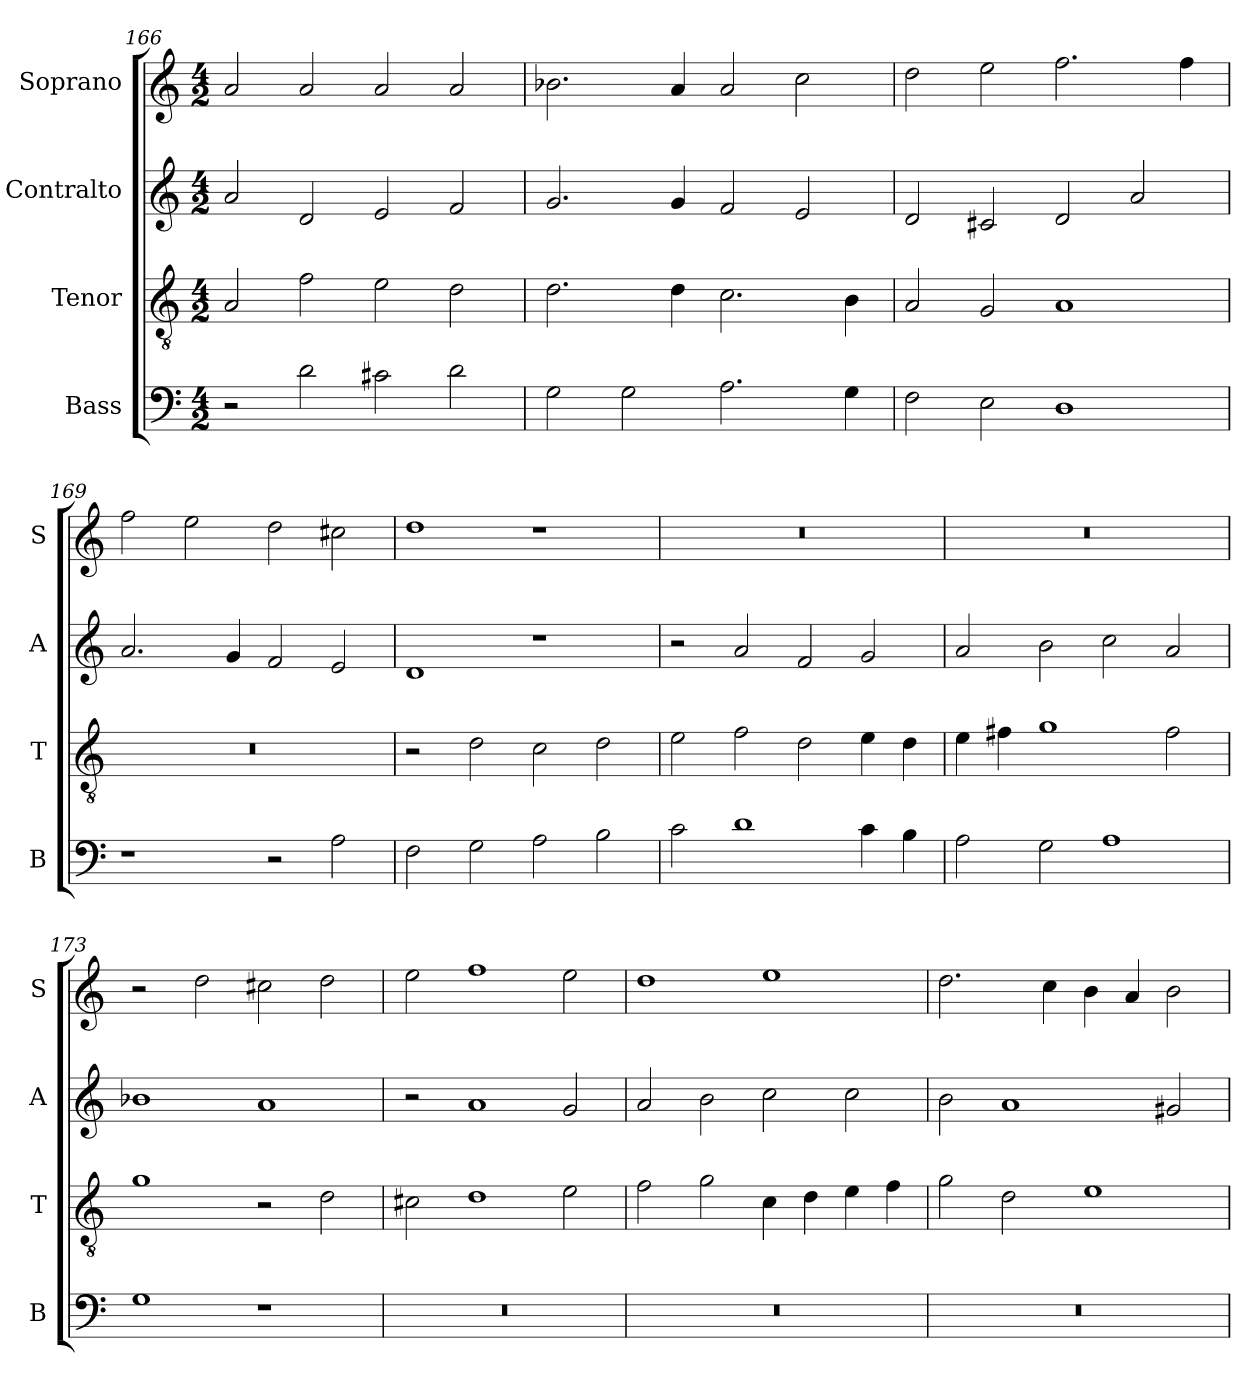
**kern	**kern	**kern	**kern
*part4	*part3	*part2	*part1
*staff4	*staff3	*staff2	*staff1
*I"Bass	*I"Tenor	*I"Contralto	*I"Soprano
*I'B	*I'T	*I'A	*I'S
*clefF4	*clefGv2	*clefG2	*clefG2
*k[]	*k[]	*k[]	*k[]
*D:dor	*D:dor	*D:dor	*D:dor
*M4/2	*M4/2	*M4/2	*M4/2
=166	=166	=166	=166
2r	2A	2a	2a
2d	2f	2d	2a
2c#X	2e	2e	2a
2d	2d	2f	2a
=167	=167	=167	=167
2G	2.d	2.g	2.b-X
2G	.	.	.
.	4d	4g	4a
2.A	2.c	2f	2a
.	.	2e	2cc
4G	4B	.	.
=168	=168	=168	=168
2F	2A	2d	2dd
2E	2G	2c#X	2ee
1D	1A	2d	2.ff
.	.	2a	.
.	.	.	4ff
=169	=169	=169	=169
1r	0r	2.a	2ff
.	.	.	2ee
.	.	4g	.
2r	.	2f	2dd
2A	.	2e	2cc#X
=170	=170	=170	=170
2F	2r	1d	1dd
2G	2d	.	.
2A	2c	1r	1r
2B	2d	.	.
=171	=171	=171	=171
2c	2e	2r	0r
1d	2f	2a	.
.	2d	2f	.
4c	4e	2g	.
4B	4d	.	.
=172	=172	=172	=172
2A	4e	2a	0r
.	4f#X	.	.
2G	1g	2b	.
1A	.	2cc	.
.	2f#	2a	.
=173	=173	=173	=173
1G	1g	1b-X	2r
.	.	.	2dd
1r	2r	1a	2cc#X
.	2d	.	2dd
=174	=174	=174	=174
0r	2c#X	2r	2ee
.	1d	1a	1ff
.	2e	2g	2ee
=175	=175	=175	=175
0r	2f	2a	1dd
.	2g	2b	.
.	4c	2cc	1ee
.	4d	.	.
.	4e	2cc	.
.	4f	.	.
=176	=176	=176	=176
0r	2g	2b	2.dd
.	2d	1a	.
.	.	.	4cc
.	1e	.	4b
.	.	.	4a
.	.	2g#X	2b
=	=	=	=
*-	*-	*-	*-
